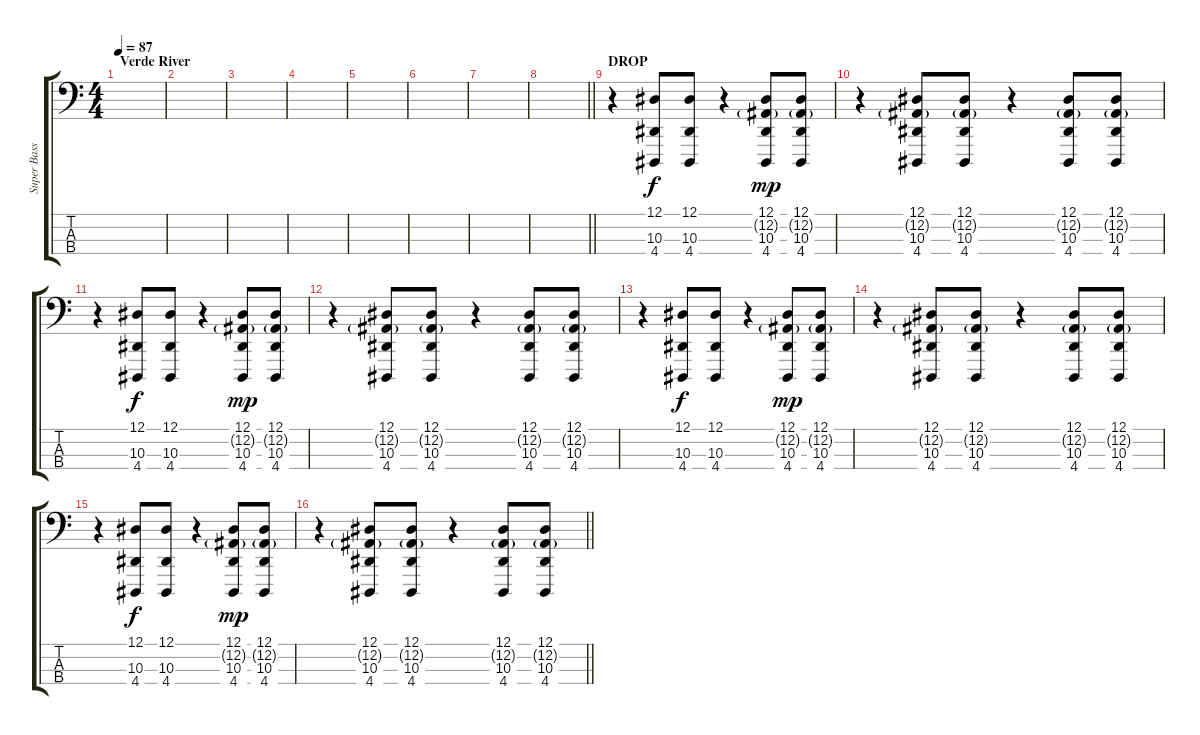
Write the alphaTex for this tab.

\track ("Super Bass" "Super Bass") {instrument lead8bassandlead}
\staff {score tabs}
\tuning (Eb2 Bb1 F1 B0) {hide}
\ts (4 4)
\section ("" "Verde River")
\tempo 87
\clef f4
\ks c
|
|
|
|
|
|
|
\barLineRight lightlight
|
\section ("" "DROP")
r.4 (12.1 10.3 4.4).8 (12.1 10.3 4.4).8 r.4 (12.1 12.2{g} 10.3 4.4).8{dy mp} (12.1 12.2{g} 10.3 4.4).8 |
r.4 (12.1 12.2{g} 10.3 4.4).8 (12.1 12.2{g} 10.3 4.4).8 r.4 (12.1 12.2{g} 10.3 4.4).8 (12.1 12.2{g} 10.3 4.4).8 |
r.4 (12.1 10.3 4.4).8{dy f} (12.1 10.3 4.4).8 r.4 (12.1 12.2{g} 10.3 4.4).8{dy mp} (12.1 12.2{g} 10.3 4.4).8 |
r.4 (12.1 12.2{g} 10.3 4.4).8 (12.1 12.2{g} 10.3 4.4).8 r.4 (12.1 12.2{g} 10.3 4.4).8 (12.1 12.2{g} 10.3 4.4).8 |
r.4 (12.1 10.3 4.4).8{dy f} (12.1 10.3 4.4).8 r.4 (12.1 12.2{g} 10.3 4.4).8{dy mp} (12.1 12.2{g} 10.3 4.4).8 |
r.4 (12.1 12.2{g} 10.3 4.4).8 (12.1 12.2{g} 10.3 4.4).8 r.4 (12.1 12.2{g} 10.3 4.4).8 (12.1 12.2{g} 10.3 4.4).8 |
r.4 (12.1 10.3 4.4).8{dy f} (12.1 10.3 4.4).8 r.4 (12.1 12.2{g} 10.3 4.4).8{dy mp} (12.1 12.2{g} 10.3 4.4).8 |
\barLineRight lightlight
r.4 (12.1 12.2{g} 10.3 4.4).8 (12.1 12.2{g} 10.3 4.4).8 r.4 (12.1 12.2{g} 10.3 4.4).8 (12.1 12.2{g} 10.3 4.4).8
